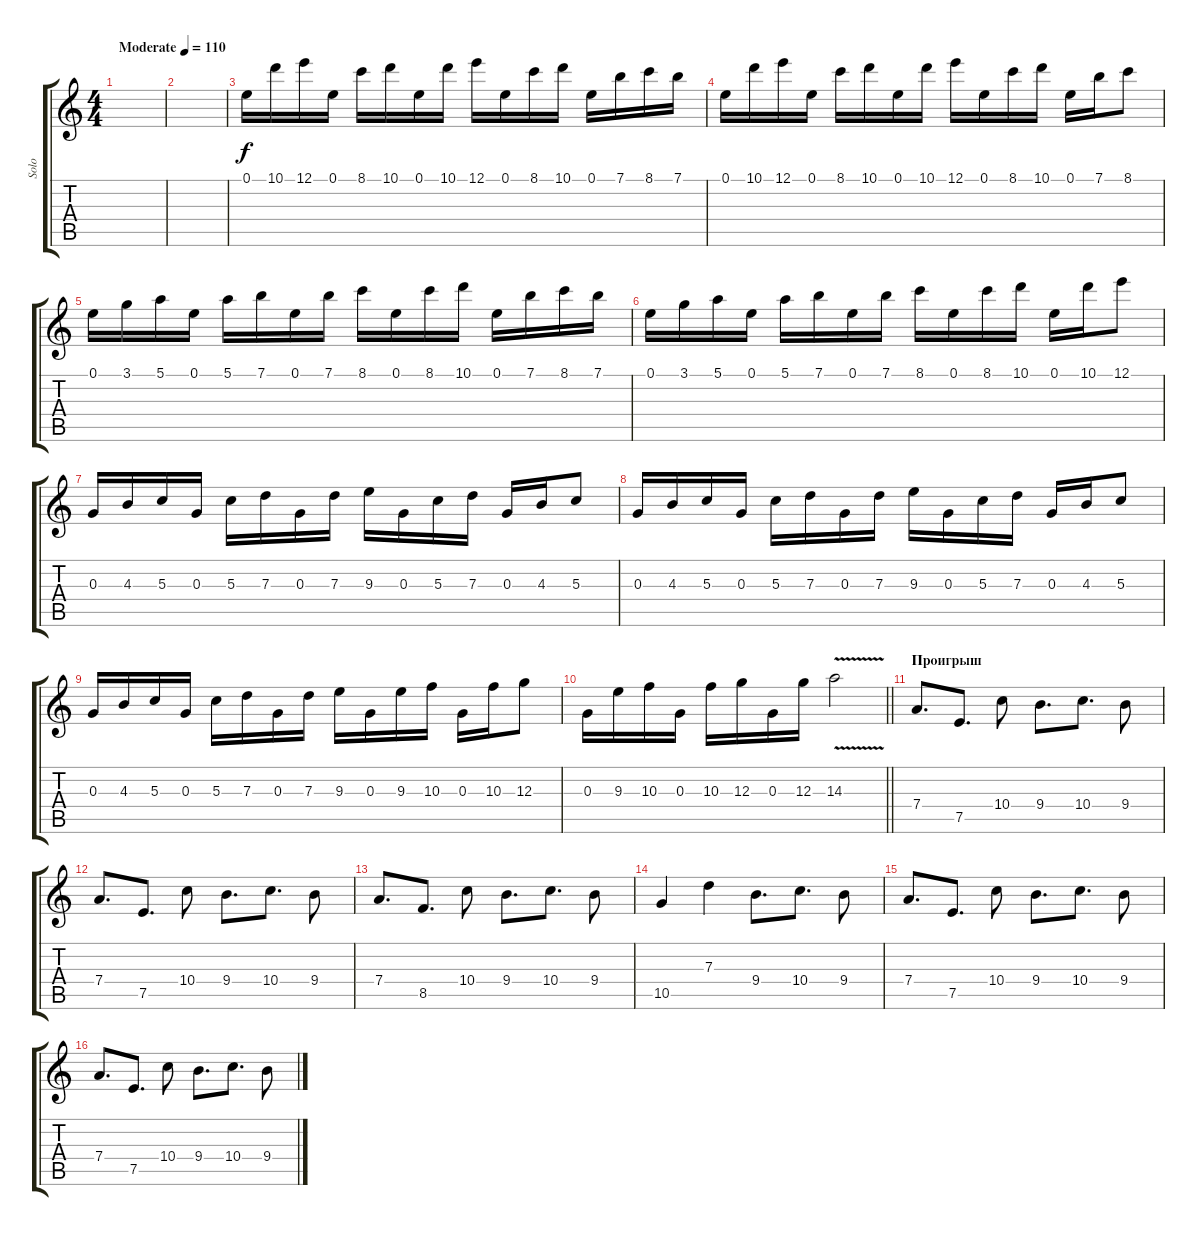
\track ("Solo" "Solo") {instrument distortionguitar}
\staff {score tabs}
\tuning (E4 B3 G3 D3 A2 E2) {hide}
\ts (4 4)
\tempo (110 "Moderate")
\clef g2
\ks c
|
|
0.1.16 10.1.16 12.1.16 0.1.16 8.1.16 10.1.16 0.1.16 10.1.16 12.1.16 0.1.16 8.1.16 10.1.16 0.1.16 7.1.16 8.1.16 7.1.16 |
0.1.16 10.1.16 12.1.16 0.1.16 8.1.16 10.1.16 0.1.16 10.1.16 12.1.16 0.1.16 8.1.16 10.1.16 0.1.16 7.1.16 8.1.8 |
0.1.16 3.1.16 5.1.16 0.1.16 5.1.16 7.1.16 0.1.16 7.1.16 8.1.16 0.1.16 8.1.16 10.1.16 0.1.16 7.1.16 8.1.16 7.1.16 |
0.1.16 3.1.16 5.1.16 0.1.16 5.1.16 7.1.16 0.1.16 7.1.16 8.1.16 0.1.16 8.1.16 10.1.16 0.1.16 10.1.16 12.1.8 |
0.3.16 4.3.16 5.3.16 0.3.16 5.3.16 7.3.16 0.3.16 7.3.16 9.3.16 0.3.16 5.3.16 7.3.16 0.3.16 4.3.16 5.3.8 |
0.3.16 4.3.16 5.3.16 0.3.16 5.3.16 7.3.16 0.3.16 7.3.16 9.3.16 0.3.16 5.3.16 7.3.16 0.3.16 4.3.16 5.3.8 |
0.3.16 4.3.16 5.3.16 0.3.16 5.3.16 7.3.16 0.3.16 7.3.16 9.3.16 0.3.16 9.3.16 10.3.16 0.3.16 10.3.16 12.3.8 |
\barLineRight lightlight
0.3.16 9.3.16 10.3.16 0.3.16 10.3.16 12.3.16 0.3.16 12.3.16 14.3{v}.2 |
\section ("" "Проигрыш")
7.4.8{d} 7.5.8{d} 10.4.8 9.4.8{d} 10.4.8{d} 9.4.8 |
7.4.8{d} 7.5.8{d} 10.4.8 9.4.8{d} 10.4.8{d} 9.4.8 |
7.4.8{d} 8.5.8{d} 10.4.8 9.4.8{d} 10.4.8{d} 9.4.8 |
10.5.4 7.3.4 9.4.8{d} 10.4.8{d} 9.4.8 |
7.4.8{d} 7.5.8{d} 10.4.8 9.4.8{d} 10.4.8{d} 9.4.8 |
7.4.8{d} 7.5.8{d} 10.4.8 9.4.8{d} 10.4.8{d} 9.4.8
